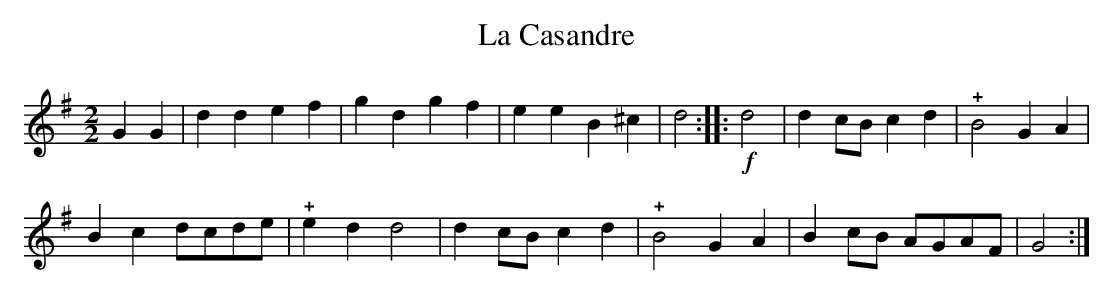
X:1
T: La Casandre
M: 2/2
L: 1/8
K: G
G2G2 |\
d2d2 e2f2 | g2d2 g2f2 |\
e2e2 B2^c2 | d4 :|\
|: !f!d4 |\
d2cB c2d2 | !+!B4 G2A2 |
B2c2 dcde | !+!e2d2 d4 |\
d2cB c2d2 | !+!B4 G2A2 |\
B2cB AGAF | G4 :|
